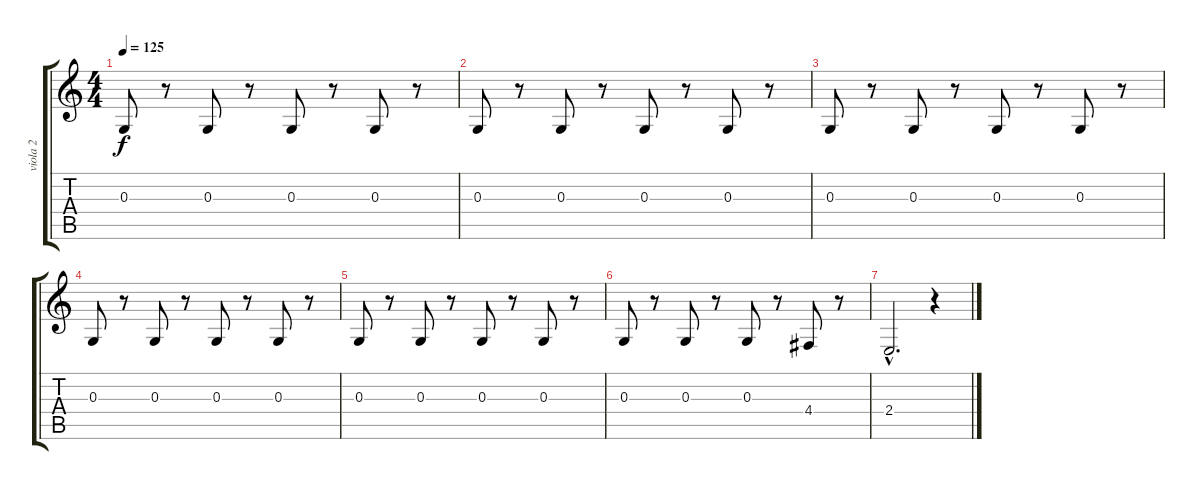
\track ("viola 2" "viola 2") {instrument viola}
\staff {score tabs}
\tuning (E4 B3 G3 D3 A2 E2) {hide}
\ts (4 4)
\tempo 125
\clef g2
\ks c
0.3.8{dy f} r.8 0.3.8 r.8 0.3.8 r.8 0.3.8 r.8 |
0.3.8 r.8 0.3.8 r.8 0.3.8 r.8 0.3.8 r.8 |
0.3.8 r.8 0.3.8 r.8 0.3.8 r.8 0.3.8 r.8 |
0.3.8 r.8 0.3.8 r.8 0.3.8 r.8 0.3.8 r.8 |
0.3.8 r.8 0.3.8 r.8 0.3.8 r.8 0.3.8 r.8 |
0.3.8 r.8 0.3.8 r.8 0.3.8 r.8 4.4.8 r.8 |
2.4{hac}.2{d} r.4
